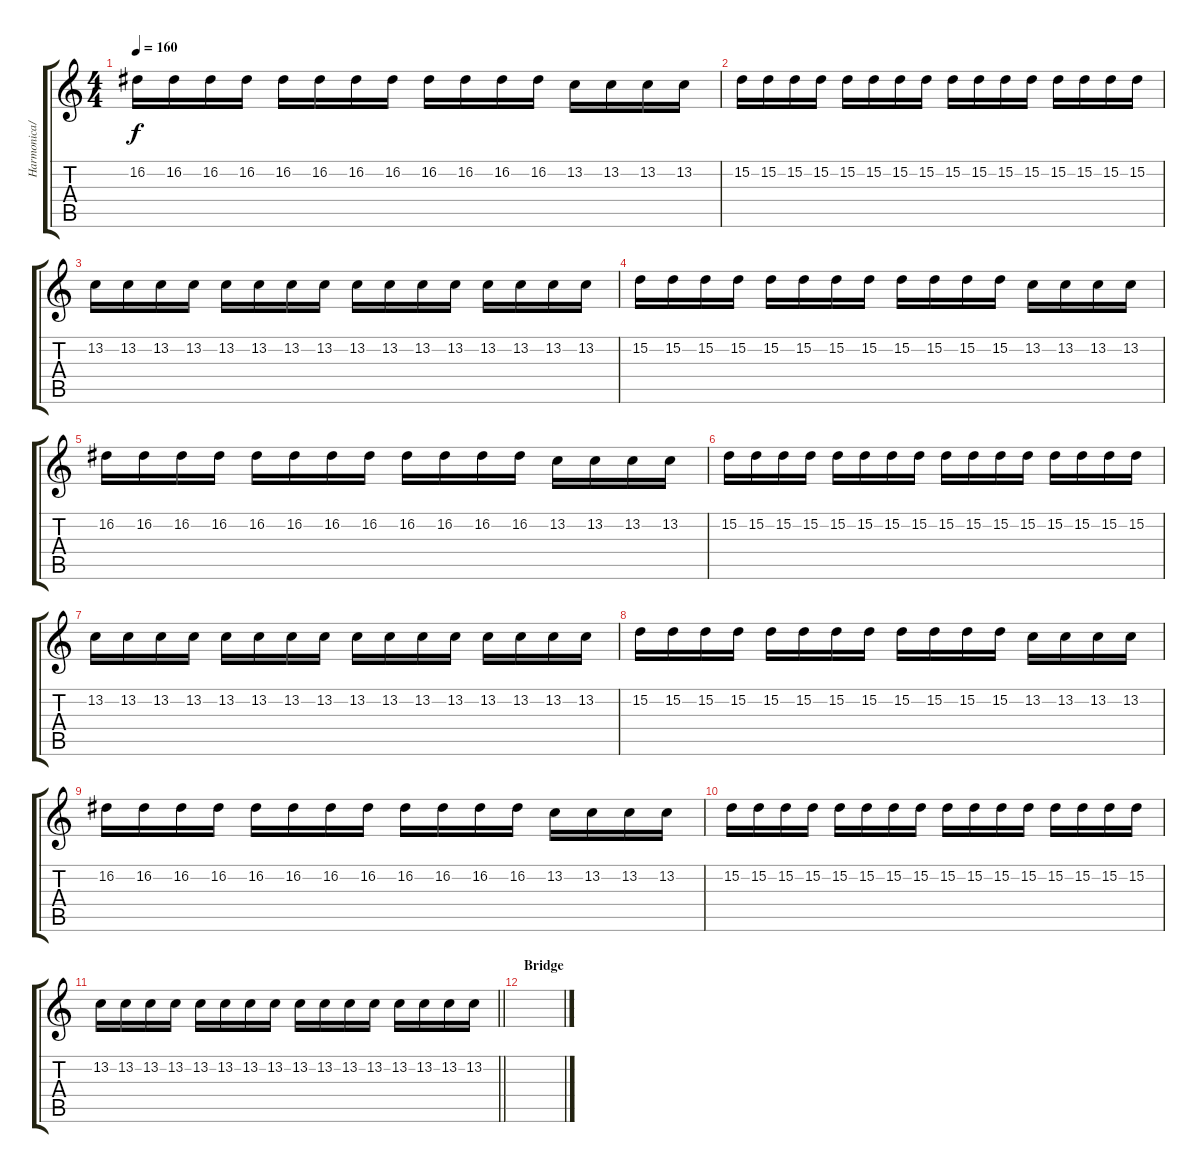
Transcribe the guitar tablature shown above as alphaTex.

\track ("Harmonica/Additional Guitar" "Harmonica/") {instrument harmonica}
\staff {score tabs}
\tuning (E4 B3 G3 D3 A2 E2) {hide}
\ts (4 4)
\tempo 160
\clef g2
\ks c
16.2.16{dy f} 16.2.16 16.2.16 16.2.16 16.2.16 16.2.16 16.2.16 16.2.16 16.2.16 16.2.16 16.2.16 16.2.16 13.2.16 13.2.16 13.2.16 13.2.16 |
15.2.16 15.2.16 15.2.16 15.2.16 15.2.16 15.2.16 15.2.16 15.2.16 15.2.16 15.2.16 15.2.16 15.2.16 15.2.16 15.2.16 15.2.16 15.2.16 |
13.2.16 13.2.16 13.2.16 13.2.16 13.2.16 13.2.16 13.2.16 13.2.16 13.2.16 13.2.16 13.2.16 13.2.16 13.2.16 13.2.16 13.2.16 13.2.16 |
15.2.16 15.2.16 15.2.16 15.2.16 15.2.16 15.2.16 15.2.16 15.2.16 15.2.16 15.2.16 15.2.16 15.2.16 13.2.16 13.2.16 13.2.16 13.2.16 |
16.2.16 16.2.16 16.2.16 16.2.16 16.2.16 16.2.16 16.2.16 16.2.16 16.2.16 16.2.16 16.2.16 16.2.16 13.2.16 13.2.16 13.2.16 13.2.16 |
15.2.16 15.2.16 15.2.16 15.2.16 15.2.16 15.2.16 15.2.16 15.2.16 15.2.16 15.2.16 15.2.16 15.2.16 15.2.16 15.2.16 15.2.16 15.2.16 |
13.2.16 13.2.16 13.2.16 13.2.16 13.2.16 13.2.16 13.2.16 13.2.16 13.2.16 13.2.16 13.2.16 13.2.16 13.2.16 13.2.16 13.2.16 13.2.16 |
15.2.16 15.2.16 15.2.16 15.2.16 15.2.16 15.2.16 15.2.16 15.2.16 15.2.16 15.2.16 15.2.16 15.2.16 13.2.16 13.2.16 13.2.16 13.2.16 |
16.2.16 16.2.16 16.2.16 16.2.16 16.2.16 16.2.16 16.2.16 16.2.16 16.2.16 16.2.16 16.2.16 16.2.16 13.2.16 13.2.16 13.2.16 13.2.16 |
15.2.16 15.2.16 15.2.16 15.2.16 15.2.16 15.2.16 15.2.16 15.2.16 15.2.16 15.2.16 15.2.16 15.2.16 15.2.16 15.2.16 15.2.16 15.2.16 |
\barLineRight lightlight
13.2.16 13.2.16 13.2.16 13.2.16 13.2.16 13.2.16 13.2.16 13.2.16 13.2.16 13.2.16 13.2.16 13.2.16 13.2.16 13.2.16 13.2.16 13.2.16 |
\section ("" "Bridge")
